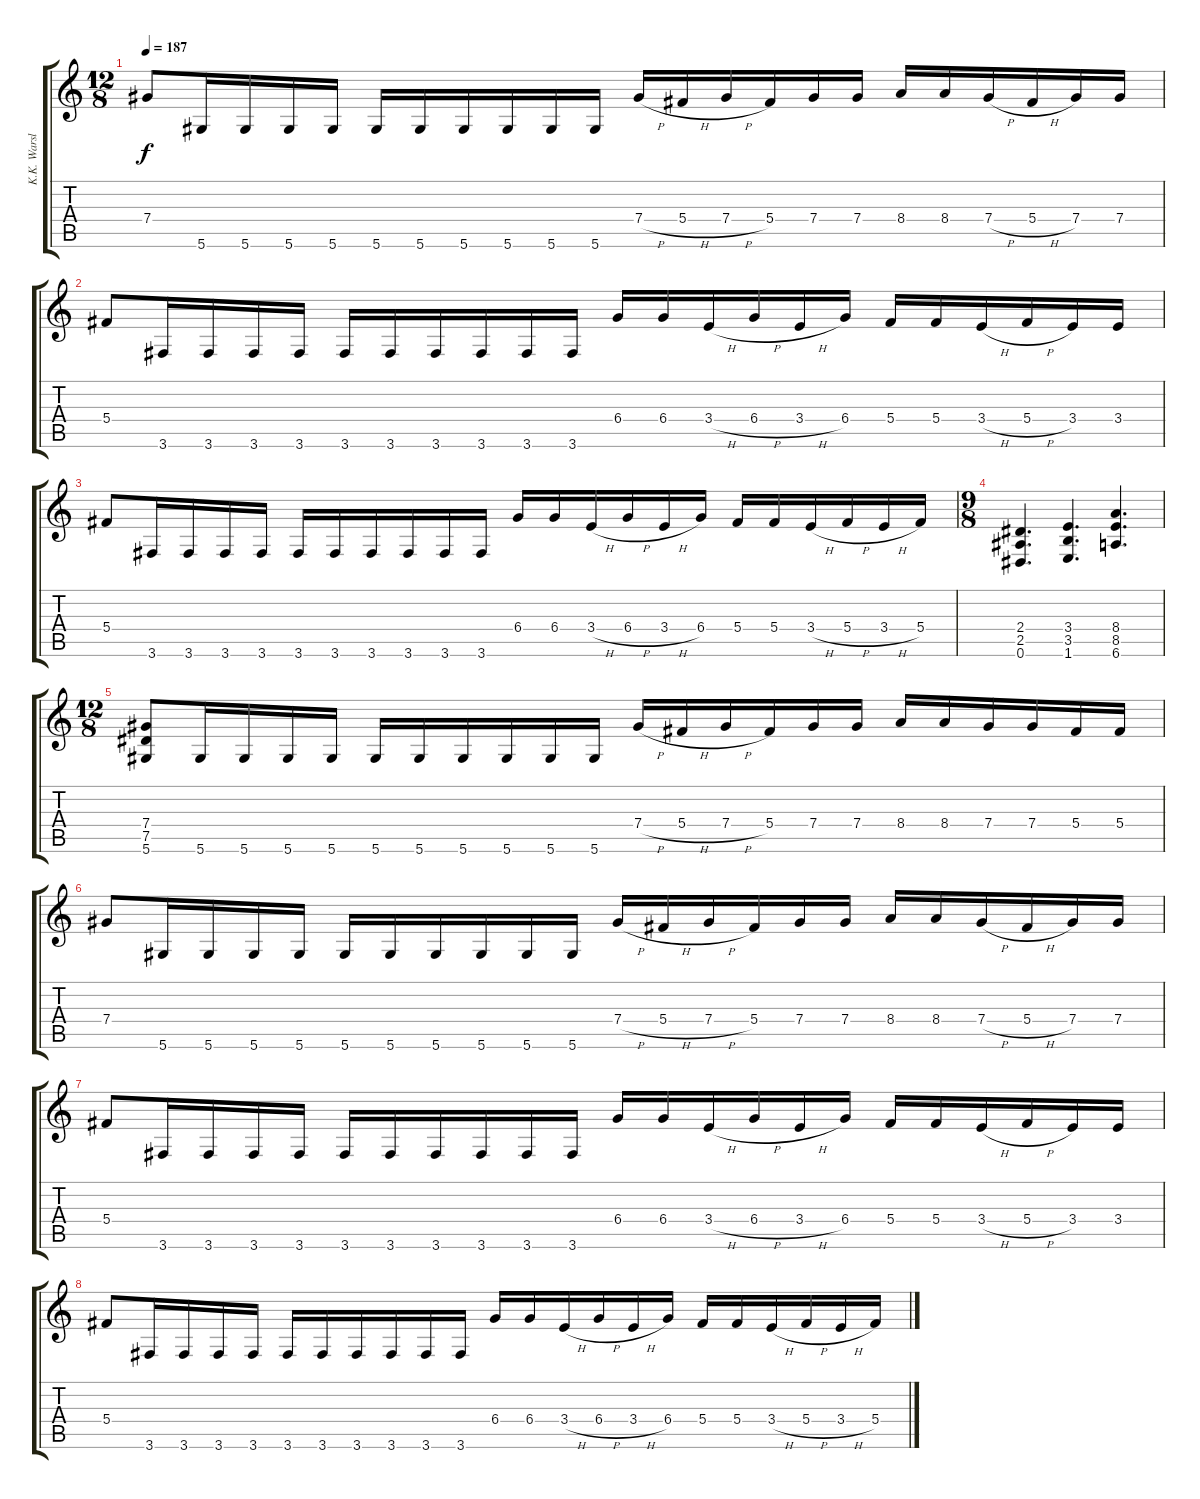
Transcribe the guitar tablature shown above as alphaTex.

\track ("K.K. Warslut" "K.K. Warsl") {instrument distortionguitar}
\staff {score tabs}
\tuning (Eb4 Bb3 Gb3 Db3 Ab2 Eb2) {hide}
\ts (12 8)
\tempo 187
\clef g2
\ks c
7.4.8{dy f} 5.6.16 5.6.16 5.6.16 5.6.16 5.6.16 5.6.16 5.6.16 5.6.16 5.6.16 5.6.16 7.4{h}.16 5.4{h}.16 7.4{h}.16 5.4.16 7.4.16 7.4.16 8.4.16 8.4.16 7.4{h}.16 5.4{h}.16 7.4.16 7.4.16 |
5.4.8 3.6.16 3.6.16 3.6.16 3.6.16 3.6.16 3.6.16 3.6.16 3.6.16 3.6.16 3.6.16 6.4.16 6.4.16 3.4{h}.16 6.4{h}.16 3.4{h}.16 6.4.16 5.4.16 5.4.16 3.4{h}.16 5.4{h}.16 3.4.16 3.4.16 |
5.4.8 3.6.16 3.6.16 3.6.16 3.6.16 3.6.16 3.6.16 3.6.16 3.6.16 3.6.16 3.6.16 6.4.16 6.4.16 3.4{h}.16 6.4{h}.16 3.4{h}.16 6.4.16 5.4.16 5.4.16 3.4{h}.16 5.4{h}.16 3.4{h}.16 5.4.16 |
\ts (9 8)
(2.4 2.5 0.6).4{d} (3.4 3.5 1.6).4{d} (8.4 8.5 6.6).4{d} |
\ts (12 8)
(7.4 7.5 5.6).8 5.6.16 5.6.16 5.6.16 5.6.16 5.6.16 5.6.16 5.6.16 5.6.16 5.6.16 5.6.16 7.4{h}.16 5.4{h}.16 7.4{h}.16 5.4.16 7.4.16 7.4.16 8.4.16 8.4.16 7.4.16 7.4.16 5.4.16 5.4.16 |
7.4.8 5.6.16 5.6.16 5.6.16 5.6.16 5.6.16 5.6.16 5.6.16 5.6.16 5.6.16 5.6.16 7.4{h}.16 5.4{h}.16 7.4{h}.16 5.4.16 7.4.16 7.4.16 8.4.16 8.4.16 7.4{h}.16 5.4{h}.16 7.4.16 7.4.16 |
5.4.8 3.6.16 3.6.16 3.6.16 3.6.16 3.6.16 3.6.16 3.6.16 3.6.16 3.6.16 3.6.16 6.4.16 6.4.16 3.4{h}.16 6.4{h}.16 3.4{h}.16 6.4.16 5.4.16 5.4.16 3.4{h}.16 5.4{h}.16 3.4.16 3.4.16 |
5.4.8 3.6.16 3.6.16 3.6.16 3.6.16 3.6.16 3.6.16 3.6.16 3.6.16 3.6.16 3.6.16 6.4.16 6.4.16 3.4{h}.16 6.4{h}.16 3.4{h}.16 6.4.16 5.4.16 5.4.16 3.4{h}.16 5.4{h}.16 3.4{h}.16 5.4.16
